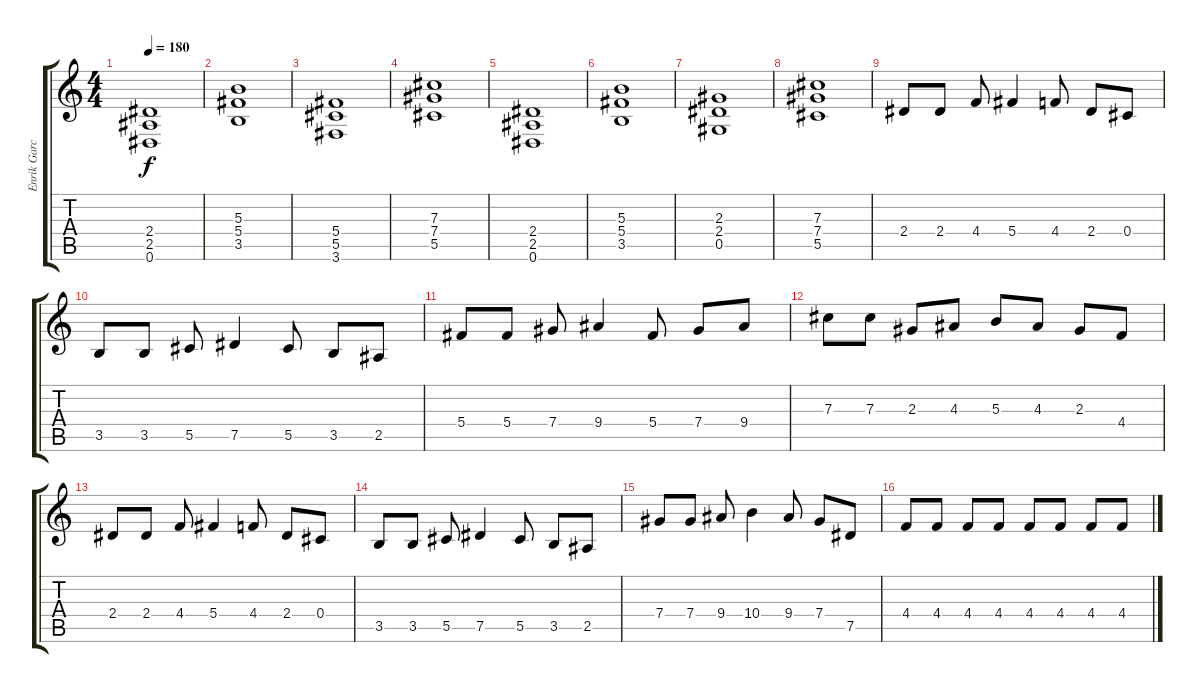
\track ("Enrik Garcia - Rithym guitar Left" "Enrik Garc") {instrument distortionguitar}
\staff {score tabs}
\tuning (Eb4 Bb3 Gb3 Db3 Ab2 Eb2) {hide}
\ts (4 4)
\tempo 180
\clef g2
\ks c
(2.4 2.5 0.6).1{dy f} |
(5.3 5.4 3.5).1 |
(5.4 5.5 3.6).1 |
(7.3 7.4 5.5).1 |
(2.4 2.5 0.6).1 |
(5.3 5.4 3.5).1 |
(2.3 2.4 0.5).1 |
(7.3 7.4 5.5).1 |
2.4.8 2.4.8 4.4.8 5.4.4 4.4.8 2.4.8 0.4.8 |
3.5.8 3.5.8 5.5.8 7.5.4 5.5.8 3.5.8 2.5.8 |
5.4.8 5.4.8 7.4.8 9.4.4 5.4.8 7.4.8 9.4.8 |
7.3.8 7.3.8 2.3.8 4.3.8 5.3.8 4.3.8 2.3.8 4.4.8 |
2.4.8 2.4.8 4.4.8 5.4.4 4.4.8 2.4.8 0.4.8 |
3.5.8 3.5.8 5.5.8 7.5.4 5.5.8 3.5.8 2.5.8 |
7.4.8 7.4.8 9.4.8 10.4.4 9.4.8 7.4.8 7.5.8 |
4.4.8 4.4.8 4.4.8 4.4.8 4.4.8 4.4.8 4.4.8 4.4.8
